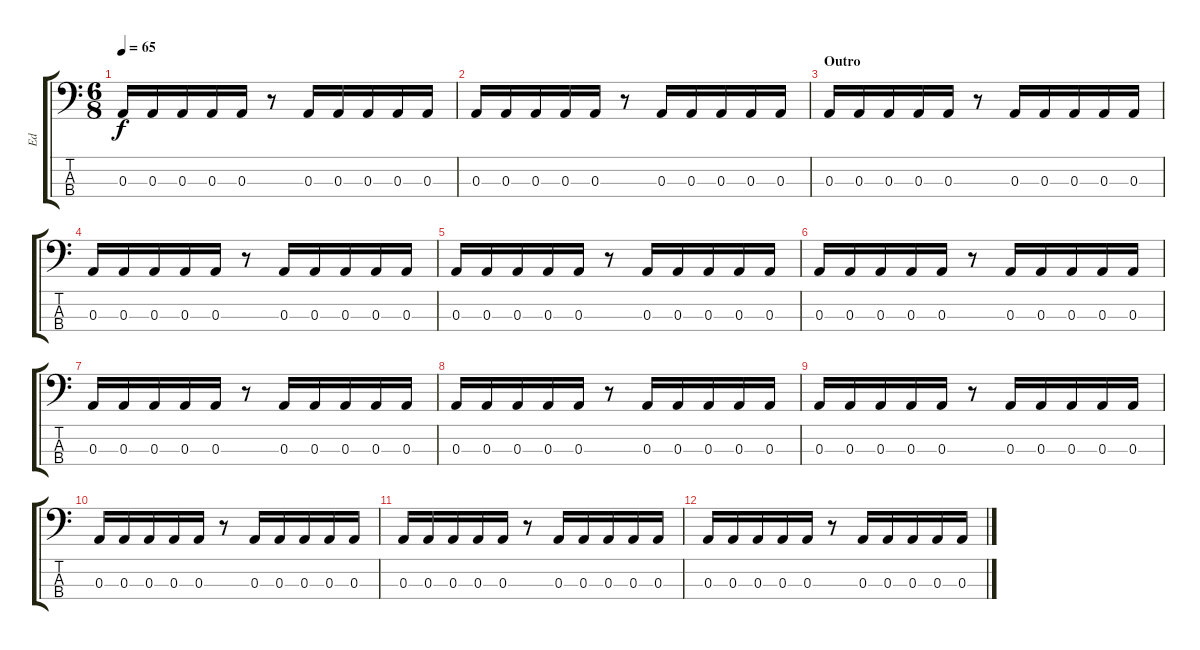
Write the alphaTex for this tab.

\track ("Ed" "Ed") {instrument electricbassfinger}
\staff {score tabs}
\tuning (G2 D2 A1 A0) {hide}
\ts (6 8)
\tempo 65
\clef f4
\ks c
0.3.16{dy f} 0.3.16 0.3.16 0.3.16 0.3.16 r.8 0.3.16 0.3.16 0.3.16 0.3.16 0.3.16 |
0.3.16 0.3.16 0.3.16 0.3.16 0.3.16 r.8 0.3.16 0.3.16 0.3.16 0.3.16 0.3.16 |
\section ("" "Outro")
0.3.16 0.3.16 0.3.16 0.3.16 0.3.16 r.8 0.3.16 0.3.16 0.3.16 0.3.16 0.3.16 |
0.3.16 0.3.16 0.3.16 0.3.16 0.3.16 r.8 0.3.16 0.3.16 0.3.16 0.3.16 0.3.16 |
0.3.16 0.3.16 0.3.16 0.3.16 0.3.16 r.8 0.3.16 0.3.16 0.3.16 0.3.16 0.3.16 |
0.3.16 0.3.16 0.3.16 0.3.16 0.3.16 r.8 0.3.16 0.3.16 0.3.16 0.3.16 0.3.16 |
0.3.16 0.3.16 0.3.16 0.3.16 0.3.16 r.8 0.3.16 0.3.16 0.3.16 0.3.16 0.3.16 |
0.3.16 0.3.16 0.3.16 0.3.16 0.3.16 r.8 0.3.16 0.3.16 0.3.16 0.3.16 0.3.16 |
0.3.16 0.3.16 0.3.16 0.3.16 0.3.16 r.8 0.3.16 0.3.16 0.3.16 0.3.16 0.3.16 |
0.3.16 0.3.16 0.3.16 0.3.16 0.3.16 r.8 0.3.16 0.3.16 0.3.16 0.3.16 0.3.16 |
0.3.16 0.3.16 0.3.16 0.3.16 0.3.16 r.8 0.3.16 0.3.16 0.3.16 0.3.16 0.3.16 |
0.3.16 0.3.16 0.3.16 0.3.16 0.3.16 r.8 0.3.16 0.3.16 0.3.16 0.3.16 0.3.16
